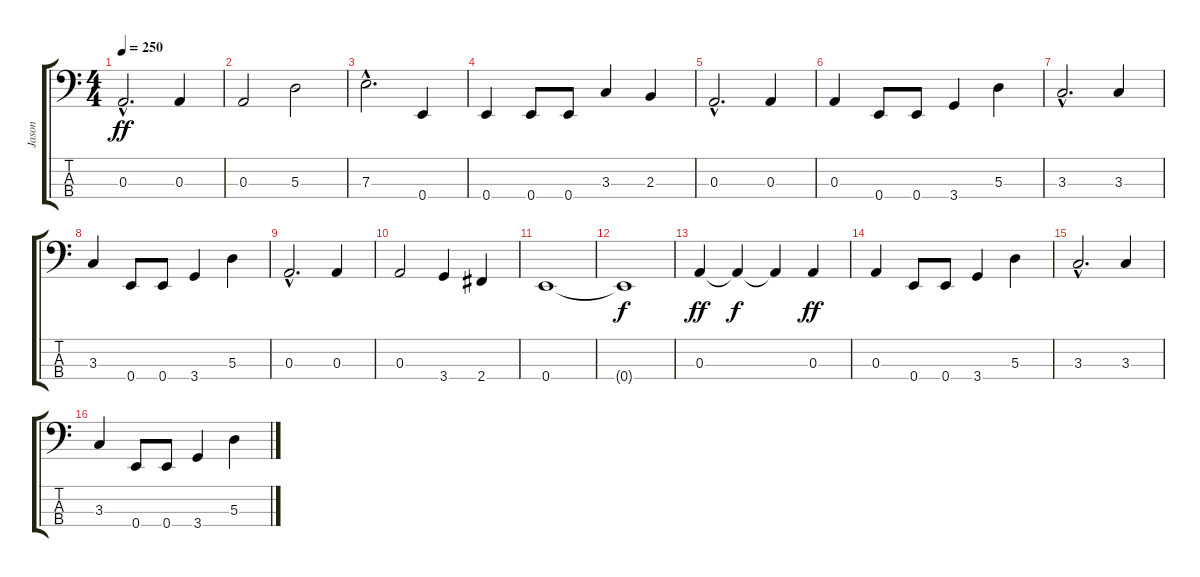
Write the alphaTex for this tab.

\track ("Jason" "Jason") {instrument electricbassfinger}
\staff {score tabs}
\tuning (G2 D2 A1 E1) {hide}
\ts (4 4)
\tempo 250
\clef f4
\ks c
0.3{hac}.2{d dy ff} 0.3.4 |
0.3.2 5.3.2 |
7.3{hac}.2{d} 0.4.4 |
0.4.4 0.4.8 0.4.8 3.3.4 2.3.4 |
0.3{hac}.2{d} 0.3.4 |
0.3.4 0.4.8 0.4.8 3.4.4 5.3.4 |
3.3{hac}.2{d} 3.3.4 |
3.3.4 0.4.8 0.4.8 3.4.4 5.3.4 |
0.3{hac}.2{d} 0.3.4 |
0.3.2 3.4.4 2.4.4 |
0.4.1 |
0.4{t}.1{dy f} |
0.3.4{dy ff} 0.3{t}.4{dy f} 0.3{t}.4 0.3.4{dy ff} |
0.3.4 0.4.8 0.4.8 3.4.4 5.3.4 |
3.3{hac}.2{d} 3.3.4 |
3.3.4 0.4.8 0.4.8 3.4.4 5.3.4
